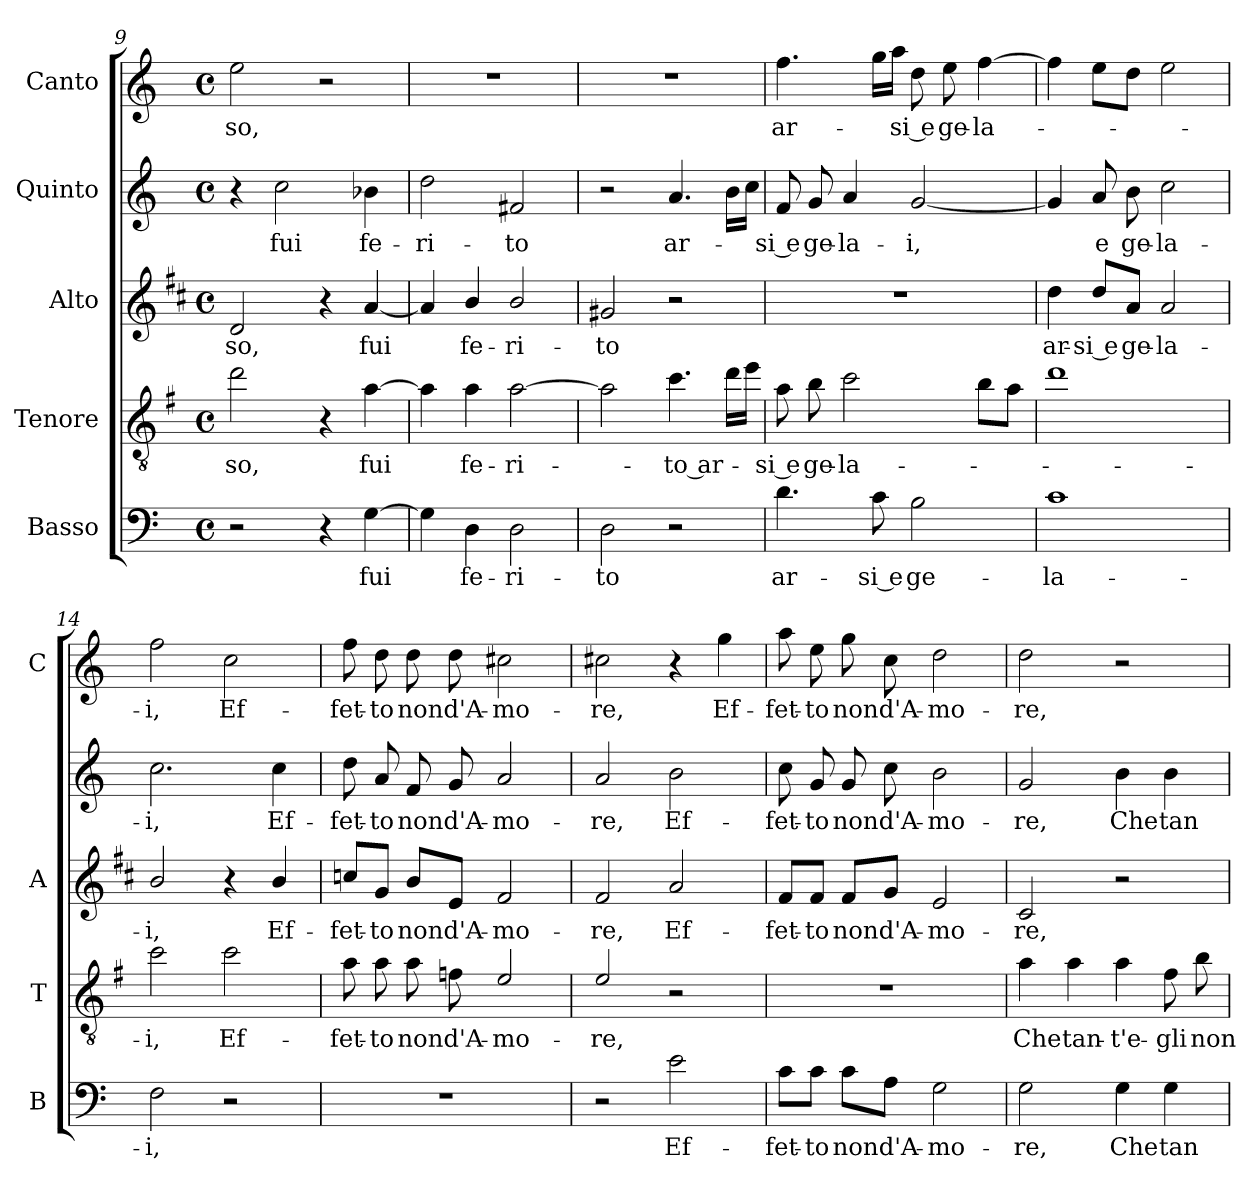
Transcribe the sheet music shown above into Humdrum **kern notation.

**kern	**text	**kern	**text	**kern	**text	**kern	**text	**kern	**text
*part5	*part5	*part4	*part4	*part3	*part3	*part2	*part2	*part1	*part1
*staff5	*staff5	*staff4	*staff4	*staff3	*staff3	*staff2	*staff2	*staff1	*staff1
*I"Basso	*	*I"Tenore	*	*I"Alto	*	*I"Quinto	*	*I"Canto	*
*I'B	*	*I'T	*	*I'A	*	*	*	*I'C	*
*clefF4	*	*clefGv2	*	*clefG2	*	*clefG2	*	*clefG2	*
*	*	*ITrd4c7	*	*ITrd1c2	*	*	*	*	*
*k[]	*	*k[]	*	*k[]	*	*k[]	*	*k[]	*
*C:	*	*C:	*	*C:	*	*C:	*	*C:	*
*M4/4	*	*M4/4	*	*M4/4	*	*M4/4	*	*M4/4	*
*met(c)	*	*met(c)	*	*met(c)	*	*met(c)	*	*met(c)	*
=9	=9	=9	=9	=9	=9	=9	=9	=9	=9
!	!	!	!LO:LY:b	!	!LO:LY:b	!	!	!	!LO:LY:b
2r	.	2g\	-so,	2c/	-so,	4r	.	2ee\	-so,
!	!	!	!	!	!	!	!LO:LY:b	!	!
.	.	.	.	.	.	2cc\	fui	.	.
4r	.	4r	.	4r	.	.	.	2r	.
!	!LO:LY:b	!	!LO:LY:b	!	!LO:LY:b	!	!LO:LY:b	!	!
[4G\	fui	[4d\	fui	[4g/	fui	4b-X\	fe-	.	.
=10	=10	=10	=10	=10	=10	=10	=10	=10	=10
!	!	!	!	!	!	!	!LO:LY:b	!	!
4G\]	.	4d\]	.	4g/]	.	2dd\	-ri-	1r	.
!	!LO:LY:b	!	!LO:LY:b	!	!LO:LY:b	!	!	!	!
4D\	fe-	4d\	fe-	4a/	fe-	.	.	.	.
!	!LO:LY:b	!	!LO:LY:b	!	!LO:LY:b	!	!LO:LY:b	!	!
2D\	-ri-	[2d\	-ri-	2a/	-ri-	2f#X/	-to	.	.
=11	=11	=11	=11	=11	=11	=11	=11	=11	=11
!	!LO:LY:b	!	!	!	!LO:LY:b	!	!	!	!
2D\	-to	2d\]	.	2f#X/	-to	2r	.	1r	.
!	!	!	!LO:LY:b	!	!	!	!LO:LY:b	!	!
2r	.	4.f\	-to ar-	2r	.	4.a/	ar-	.	.
.	.	16g\LL	.	.	.	16b\LL	.	.	.
.	.	16a\JJ	.	.	.	16cc\JJ	.	.	.
=12	=12	=12	=12	=12	=12	=12	=12	=12	=12
!	!LO:LY:b	!	!LO:LY:b	!	!	!	!LO:LY:b	!	!LO:LY:b
4.d\	ar-	8d\	-si e	1r	.	8f/	-si e	4.ff\	ar-
!	!	!	!LO:LY:b	!	!	!	!LO:LY:b	!	!
.	.	8e\	ge-	.	.	8g/	ge-	.	.
!	!	!	!LO:LY:b	!	!	!	!LO:LY:b	!	!
.	.	2f\	-la-	.	.	4a/	-la-	.	.
!	!LO:LY:b	!	!	!	!	!	!	!	!
8c\	-si e	.	.	.	.	.	.	16gg\LL	.
.	.	.	.	.	.	.	.	16aa\JJ	.
!	!LO:LY:b	!	!	!	!	!	!LO:LY:b	!	!LO:LY:b
2B\	ge-	.	.	.	.	[2g/	-i,	8dd\	-si e
!	!	!	!	!	!	!	!	!	!LO:LY:b
.	.	.	.	.	.	.	.	8ee\	ge-
!	!	!	!	!	!	!	!	!	!LO:LY:b
.	.	8e\L	.	.	.	.	.	[4ff\	-la-
.	.	8d\J	.	.	.	.	.	.	.
!!LO:PB:g=z
=13	=13	=13	=13	=13	=13	=13	=13	=13	=13
!	!LO:LY:b	!	!	!	!LO:LY:b	!	!	!	!
1c	-la-	1g	.	4cc\	ar-	4g/]	.	4ff\]	.
!	!	!	!	!	!LO:LY:b	!	!LO:LY:b	!	!
.	.	.	.	8cc/L	-si e	8a/	e	8ee\L	.
!	!	!	!	!	!LO:LY:b	!	!LO:LY:b	!	!
.	.	.	.	8g/J	ge-	8b\	ge-	8dd\J	.
!	!	!	!	!	!LO:LY:b	!	!LO:LY:b	!	!
.	.	.	.	2g/	-la-	2cc\	-la-	2ee\	.
=14	=14	=14	=14	=14	=14	=14	=14	=14	=14
!	!LO:LY:b	!	!LO:LY:b	!	!LO:LY:b	!	!LO:LY:b	!	!LO:LY:b
2F\	-i,	2f\	-i,	2a/	-i,	2.cc\	-i,	2ff\	-i,
!	!	!	!LO:LY:b	!	!	!	!	!	!LO:LY:b
2r	.	2f\	Ef-	4r	.	.	.	2cc\	Ef-
!	!	!	!	!	!LO:LY:b	!	!LO:LY:b	!	!
.	.	.	.	4a/	Ef-	4cc\	Ef-	.	.
=15	=15	=15	=15	=15	=15	=15	=15	=15	=15
!	!	!	!LO:LY:b	!	!LO:LY:b	!	!LO:LY:b	!	!LO:LY:b
1r	.	8d\	-fet-	8b-X/L	-fet-	8dd\	-fet-	8ff\	-fet-
!	!	!	!LO:LY:b	!	!LO:LY:b	!	!LO:LY:b	!	!LO:LY:b
.	.	8d\	-to	8f/J	-to	8a/	-to	8dd\	-to
!	!	!	!LO:LY:b	!	!LO:LY:b	!	!LO:LY:b	!	!LO:LY:b
.	.	8d\	non	8a/L	non	8f/	non	8dd\	non
!	!	!	!LO:LY:b	!	!LO:LY:b	!	!LO:LY:b	!	!LO:LY:b
.	.	8B-X\	d'A-	8d/J	d'A-	8g/	d'A-	8dd\	d'A-
!	!	!	!LO:LY:b	!	!LO:LY:b	!	!LO:LY:b	!	!LO:LY:b
.	.	2A/	-mo-	2e/	-mo-	2a/	-mo-	2cc#X\	-mo-
=16	=16	=16	=16	=16	=16	=16	=16	=16	=16
!	!	!	!LO:LY:b	!	!LO:LY:b	!	!LO:LY:b	!	!LO:LY:b
2r	.	2A/	-re,	2e/	-re,	2a/	-re,	2cc#X\	-re,
!	!LO:LY:b	!	!	!	!LO:LY:b	!	!LO:LY:b	!	!
2e\	Ef-	2r	.	2g/	Ef-	2b\	Ef-	4r	.
!	!	!	!	!	!	!	!	!	!LO:LY:b
.	.	.	.	.	.	.	.	4gg\	Ef-
=17	=17	=17	=17	=17	=17	=17	=17	=17	=17
!	!LO:LY:b	!	!	!	!LO:LY:b	!	!LO:LY:b	!	!LO:LY:b
8c\L	-fet-	1r	.	8e/L	-fet-	8cc\	-fet-	8aa\	-fet-
!	!LO:LY:b	!	!	!	!LO:LY:b	!	!LO:LY:b	!	!LO:LY:b
8c\J	-to	.	.	8e/J	-to	8g/	-to	8ee\	-to
!	!LO:LY:b	!	!	!	!LO:LY:b	!	!LO:LY:b	!	!LO:LY:b
8c\L	non	.	.	8e/L	non	8g/	non	8gg\	non
!	!LO:LY:b	!	!	!	!LO:LY:b	!	!LO:LY:b	!	!LO:LY:b
8A\J	d'A-	.	.	8f/J	d'A-	8cc\	d'A-	8cc\	d'A-
!	!LO:LY:b	!	!	!	!LO:LY:b	!	!LO:LY:b	!	!LO:LY:b
2G\	-mo-	.	.	2d/	-mo-	2b\	-mo-	2dd\	-mo-
=18	=18	=18	=18	=18	=18	=18	=18	=18	=18
!	!LO:LY:b	!	!LO:LY:b	!	!LO:LY:b	!	!LO:LY:b	!	!LO:LY:b
2G\	-re,	4d\	Che	2B/	-re,	2g/	-re,	2dd\	-re,
!	!	!	!LO:LY:b	!	!	!	!	!	!
.	.	4d\	tan-	.	.	.	.	.	.
!	!LO:LY:b	!	!LO:LY:b	!	!	!	!LO:LY:b	!	!
4G\	Che	4d\	-t'e-	2r	.	4b\	Che	2r	.
!	!LO:LY:b	!	!LO:LY:b	!	!	!	!LO:LY:b	!	!
4G\	tan-	8B\	-gli	.	.	4b\	tan-	.	.
!	!	!	!LO:LY:b	!	!	!	!	!	!
.	.	8e\	non	.	.	.	.	.	.
=	=	=	=	=	=	=	=	=	=
*-	*-	*-	*-	*-	*-	*-	*-	*-	*-
